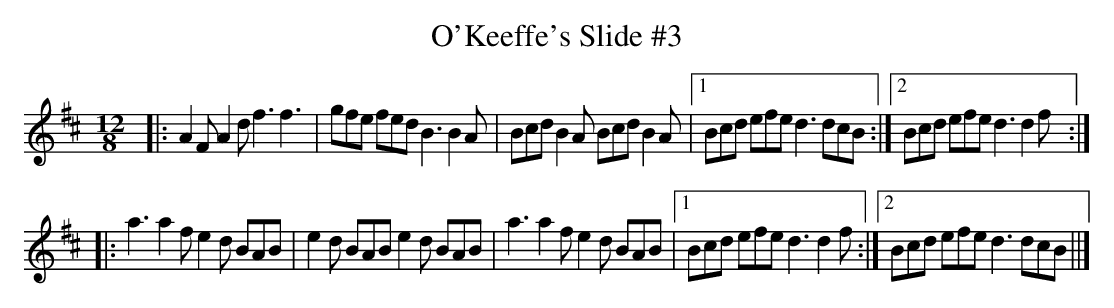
X:1
T:O'Keeffe's Slide #3
M:12/8
L:1/8
K:D
|: A2F A2d f3 f3 | gfe fed B3 B2A | Bcd B2A Bcd B2A |1 Bcd efe d3 dcB :|2 Bcd efe d3 d2f :|
|: a3 a2f e2d BAB | e2d BAB e2d BAB | a3 a2f e2d BAB |1 Bcd efe d3 d2f :|2 Bcd efe d3 dcB ||]
